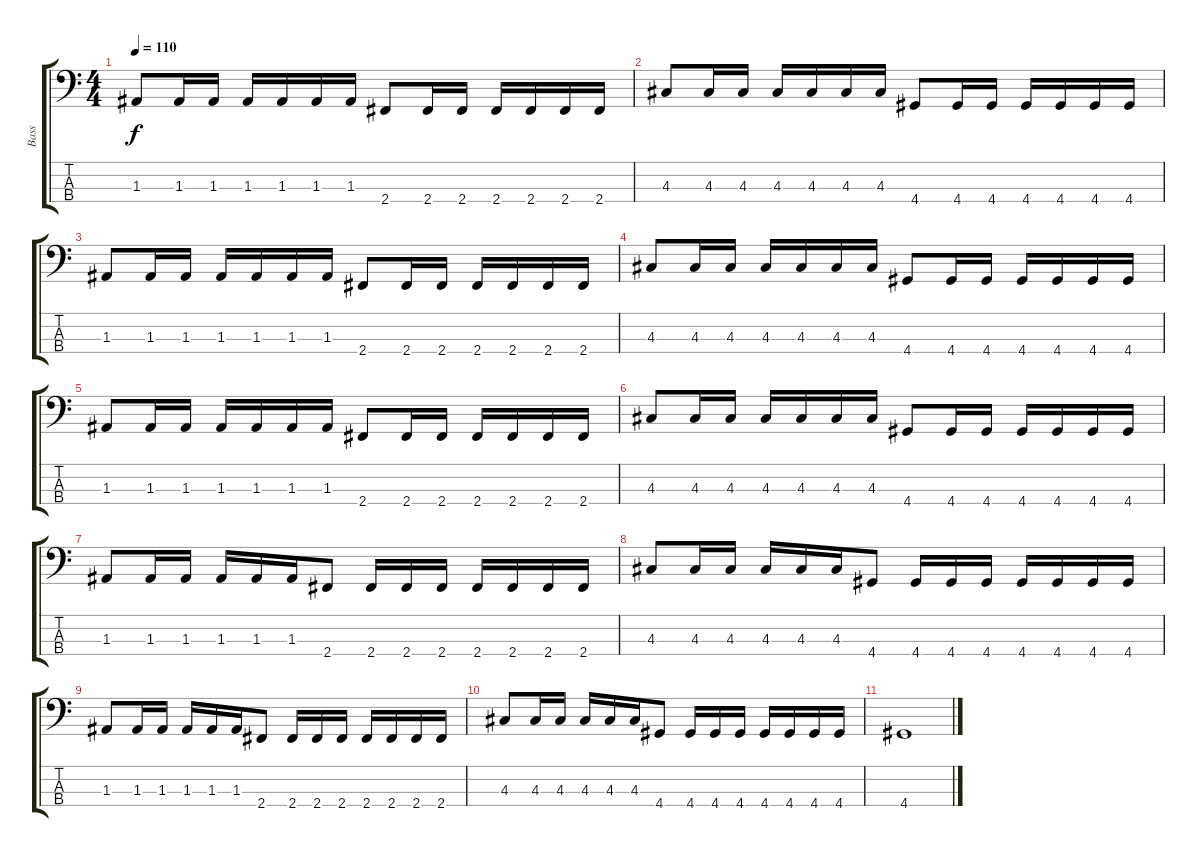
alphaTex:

\track ("Bass" "Bass") {instrument electricbassfinger}
\staff {score tabs}
\tuning (G2 D2 A1 E1) {hide}
\ts (4 4)
\tempo 110
\clef f4
\ks c
1.3.8{dy f} 1.3.16 1.3.16 1.3.16 1.3.16 1.3.16 1.3.16 2.4.8 2.4.16 2.4.16 2.4.16 2.4.16 2.4.16 2.4.16 |
4.3.8 4.3.16 4.3.16 4.3.16 4.3.16 4.3.16 4.3.16 4.4.8 4.4.16 4.4.16 4.4.16 4.4.16 4.4.16 4.4.16 |
1.3.8 1.3.16 1.3.16 1.3.16 1.3.16 1.3.16 1.3.16 2.4.8 2.4.16 2.4.16 2.4.16 2.4.16 2.4.16 2.4.16 |
4.3.8 4.3.16 4.3.16 4.3.16 4.3.16 4.3.16 4.3.16 4.4.8 4.4.16 4.4.16 4.4.16 4.4.16 4.4.16 4.4.16 |
1.3.8 1.3.16 1.3.16 1.3.16 1.3.16 1.3.16 1.3.16 2.4.8 2.4.16 2.4.16 2.4.16 2.4.16 2.4.16 2.4.16 |
4.3.8 4.3.16 4.3.16 4.3.16 4.3.16 4.3.16 4.3.16 4.4.8 4.4.16 4.4.16 4.4.16 4.4.16 4.4.16 4.4.16 |
1.3.8 1.3.16 1.3.16 1.3.16 1.3.16 1.3.16 2.4.8 2.4.16 2.4.16 2.4.16 2.4.16 2.4.16 2.4.16 2.4.16 |
4.3.8 4.3.16 4.3.16 4.3.16 4.3.16 4.3.16 4.4.8 4.4.16 4.4.16 4.4.16 4.4.16 4.4.16 4.4.16 4.4.16 |
1.3.8 1.3.16 1.3.16 1.3.16 1.3.16 1.3.16 2.4.8 2.4.16 2.4.16 2.4.16 2.4.16 2.4.16 2.4.16 2.4.16 |
4.3.8 4.3.16 4.3.16 4.3.16 4.3.16 4.3.16 4.4.8 4.4.16 4.4.16 4.4.16 4.4.16 4.4.16 4.4.16 4.4.16 |
4.4.1
